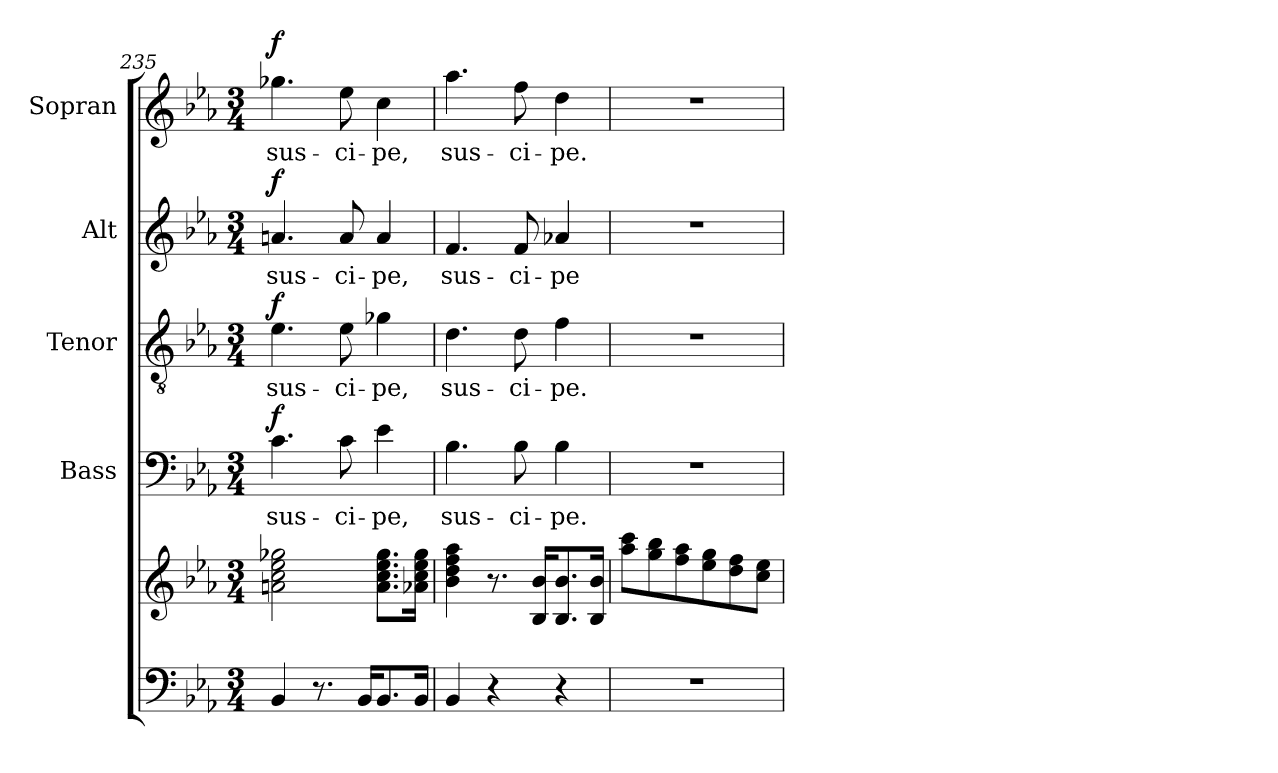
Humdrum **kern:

**kern	**kern	**kern	**text	**dynam	**kern	**text	**dynam	**kern	**text	**dynam	**kern	**text	**dynam
*part5	*part5	*part4	*part4	*part4	*part3	*part3	*part3	*part2	*part2	*part2	*part1	*part1	*part1
*staff6	*staff5	*staff4	*staff4	*staff4	*staff3	*staff3	*staff3	*staff2	*staff2	*staff2	*staff1	*staff1	*staff1
*	*	*I"Bass	*	*	*I"Tenor	*	*	*I"Alt	*	*	*I"Sopran	*	*
*	*	*I'B.	*	*	*I'T.	*	*	*I'A.	*	*	*I'S.	*	*
*clefF4	*clefG2	*clefF4	*	*	*clefGv2	*	*	*clefG2	*	*	*clefG2	*	*
*k[b-e-a-]	*k[b-e-a-]	*k[b-e-a-]	*	*	*k[b-e-a-]	*	*	*k[b-e-a-]	*	*	*k[b-e-a-]	*	*
*E-:	*E-:	*E-:	*	*	*E-:	*	*	*E-:	*	*	*E-:	*	*
*M3/4	*M3/4	*M3/4	*	*	*M3/4	*	*	*M3/4	*	*	*M3/4	*	*
=235	=235	=235	=235	=235	=235	=235	=235	=235	=235	=235	=235	=235	=235
!	!	!	!LO:LY:b	!LO:DY:a	!	!LO:LY:b	!LO:DY:a	!	!LO:LY:b	!LO:DY:a	!	!LO:LY:b	!LO:DY:a
4BB-/	2an\ 2cc\ 2ee-\ 2gg-X\	4.c\	sus-	f	4.e-\	sus-	f	4.an/	sus-	f	4.gg-X\	sus-	f
8.r	.	.	.	.	.	.	.	.	.	.	.	.	.
!	!	!	!LO:LY:b	!	!	!LO:LY:b	!	!	!LO:LY:b	!	!	!LO:LY:b	!
.	.	8c\	-ci-	.	8e-\	-ci-	.	8a/	-ci-	.	8ee-\	-ci-	.
16BB-/KL	.	.	.	.	.	.	.	.	.	.	.	.	.
!	!	!	!LO:LY:b	!	!	!LO:LY:b	!	!	!LO:LY:b	!	!	!LO:LY:b	!
8.BB-/	8.a\ 8.cc\ 8.ee-\ 8.gg-\L	4e-\	-pe,	.	4g-X\	-pe,	.	4a/	-pe,	.	4cc\	-pe,	.
16BB-/Jk	16a-X\ 16cc\ 16ee-\ 16gg-\Jk	.	.	.	.	.	.	.	.	.	.	.	.
=236	=236	=236	=236	=236	=236	=236	=236	=236	=236	=236	=236	=236	=236
!	!	!	!LO:LY:b	!	!	!LO:LY:b	!	!	!LO:LY:b	!	!	!LO:LY:b	!
4BB-/	4b-\ 4dd\ 4ff\ 4aa-\	4.B-\	sus-	.	4.d\	sus-	.	4.f/	sus-	.	4.aa-\	sus-	.
4r	8.r	.	.	.	.	.	.	.	.	.	.	.	.
!	!	!	!LO:LY:b	!	!	!LO:LY:b	!	!	!LO:LY:b	!	!	!LO:LY:b	!
.	.	8B-\	-ci-	.	8d\	-ci-	.	8f/	-ci-	.	8ff\	-ci-	.
.	16B-/ 16b-/KL	.	.	.	.	.	.	.	.	.	.	.	.
!	!	!	!LO:LY:b	!	!	!LO:LY:b	!	!	!LO:LY:b	!	!	!LO:LY:b	!
4r	8.B-/ 8.b-/	4B-\	-pe.	.	4f\	-pe.	.	4a-X/	-pe	.	4dd\	-pe.	.
.	16B-/ 16b-/Jk	.	.	.	.	.	.	.	.	.	.	.	.
=237	=237	=237	=237	=237	=237	=237	=237	=237	=237	=237	=237	=237	=237
2.r	8aa-\ 8ccc\L	2.r	.	.	2.r	.	.	2.r	.	.	2.r	.	.
.	8gg\ 8bb-\	.	.	.	.	.	.	.	.	.	.	.	.
.	8ff\ 8aa-\	.	.	.	.	.	.	.	.	.	.	.	.
.	8ee-\ 8gg\	.	.	.	.	.	.	.	.	.	.	.	.
.	8dd\ 8ff\	.	.	.	.	.	.	.	.	.	.	.	.
.	8cc\ 8ee-\J	.	.	.	.	.	.	.	.	.	.	.	.
=	=	=	=	=	=	=	=	=	=	=	=	=	=
*-	*-	*-	*-	*-	*-	*-	*-	*-	*-	*-	*-	*-	*-
